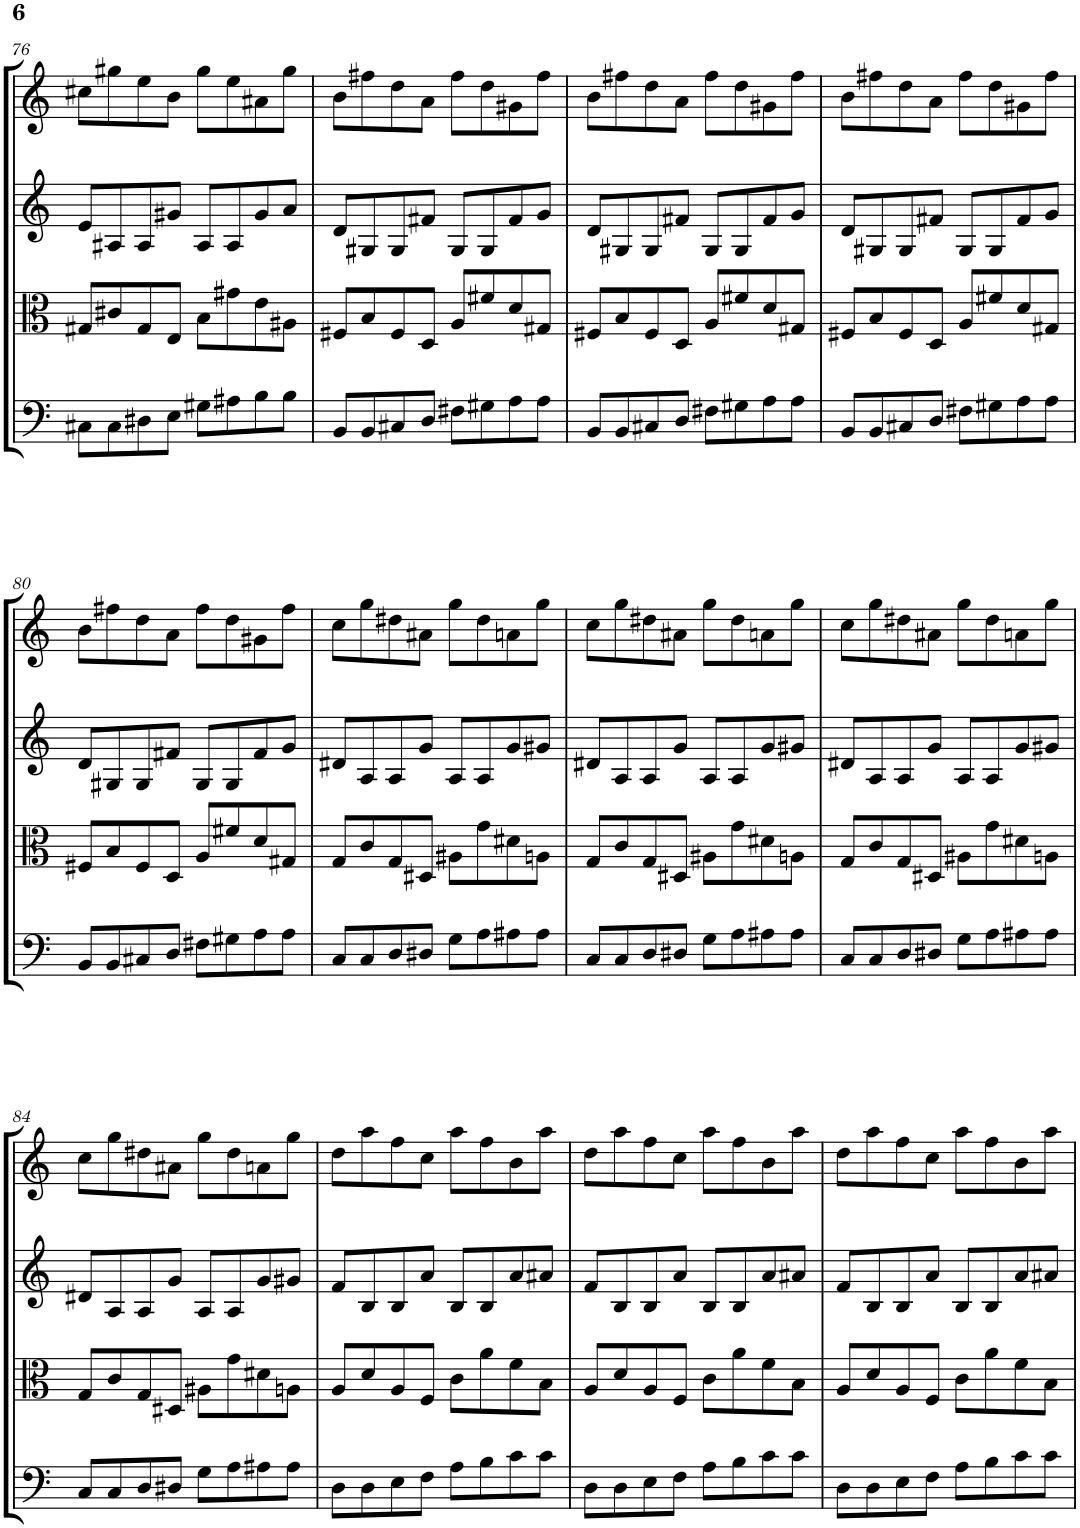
**kern	**kern	**kern	**kern
*part4	*part3	*part2	*part1
*staff4	*staff3	*staff2	*staff1
*I"Violoncello	*I"Viola	*I"Violin II	*I"Violin I
*I'Vc	*I'Vla	*I'Vln	*I'Vln
!!LO:PB:g=z
*clefF4	*clefC3	*clefG2	*clefG2
*k[]	*k[]	*k[]	*k[]
*M4/4	*M4/4	*M4/4	*M4/4
=76	=76	=76	=76
8C#X\L	8G#X/L	8e/L	8cc#X\L
8C#\	8c#X/	8A#X/	8gg#X\
8D#X\	8G#/	8A#/	8ee\
8E\J	8E/J	8g#X/J	8b\J
8G#X\L	8B\L	8A#/L	8gg#\L
8A#X\	8g#X\	8A#/	8ee\
8B\	8e\	8g#/	8a#X\
8B\J	8A#X\J	8a/J	8gg#\J
=77	=77	=77	=77
8BB/L	8F#X/L	8d/L	8b\L
8BB/	8B/	8G#X/	8ff#X\
8C#X/	8F#/	8G#/	8dd\
8D/J	8D/J	8f#X/J	8a\J
8F#X\L	8A/L	8G#/L	8ff#\L
8G#X\	8f#X/	8G#/	8dd\
8A\	8d/	8f#/	8g#X\
8A\J	8G#X/J	8g/J	8ff#\J
=78	=78	=78	=78
8BB/L	8F#X/L	8d/L	8b\L
8BB/	8B/	8G#X/	8ff#X\
8C#X/	8F#/	8G#/	8dd\
8D/J	8D/J	8f#X/J	8a\J
8F#X\L	8A/L	8G#/L	8ff#\L
8G#X\	8f#X/	8G#/	8dd\
8A\	8d/	8f#/	8g#X\
8A\J	8G#X/J	8g/J	8ff#\J
=79	=79	=79	=79
8BB/L	8F#X/L	8d/L	8b\L
8BB/	8B/	8G#X/	8ff#X\
8C#X/	8F#/	8G#/	8dd\
8D/J	8D/J	8f#X/J	8a\J
8F#X\L	8A/L	8G#/L	8ff#\L
8G#X\	8f#X/	8G#/	8dd\
8A\	8d/	8f#/	8g#X\
8A\J	8G#X/J	8g/J	8ff#\J
!!LO:LB:g=z
=80	=80	=80	=80
8BB/L	8F#X/L	8d/L	8b\L
8BB/	8B/	8G#X/	8ff#X\
8C#X/	8F#/	8G#/	8dd\
8D/J	8D/J	8f#X/J	8a\J
8F#X\L	8A/L	8G#/L	8ff#\L
8G#X\	8f#X/	8G#/	8dd\
8A\	8d/	8f#/	8g#X\
8A\J	8G#X/J	8g/J	8ff#\J
=81	=81	=81	=81
8C/L	8G/L	8d#X/L	8cc\L
8C/	8c/	8A/	8gg\
8D/	8G/	8A/	8dd#X\
8D#X/J	8D#X/J	8g/J	8a#X\J
8G\L	8A#X\L	8A/L	8gg\L
8A\	8g\	8A/	8dd#\
8A#X\	8d#X\	8g/	8an\
8A#\J	8An\J	8g#X/J	8gg\J
=82	=82	=82	=82
8C/L	8G/L	8d#X/L	8cc\L
8C/	8c/	8A/	8gg\
8D/	8G/	8A/	8dd#X\
8D#X/J	8D#X/J	8g/J	8a#X\J
8G\L	8A#X\L	8A/L	8gg\L
8A\	8g\	8A/	8dd#\
8A#X\	8d#X\	8g/	8an\
8A#\J	8An\J	8g#X/J	8gg\J
=83	=83	=83	=83
8C/L	8G/L	8d#X/L	8cc\L
8C/	8c/	8A/	8gg\
8D/	8G/	8A/	8dd#X\
8D#X/J	8D#X/J	8g/J	8a#X\J
8G\L	8A#X\L	8A/L	8gg\L
8A\	8g\	8A/	8dd#\
8A#X\	8d#X\	8g/	8an\
8A#\J	8An\J	8g#X/J	8gg\J
!!LO:LB:g=z
=84	=84	=84	=84
8C/L	8G/L	8d#X/L	8cc\L
8C/	8c/	8A/	8gg\
8D/	8G/	8A/	8dd#X\
8D#X/J	8D#X/J	8g/J	8a#X\J
8G\L	8A#X\L	8A/L	8gg\L
8A\	8g\	8A/	8dd#\
8A#X\	8d#X\	8g/	8an\
8A#\J	8An\J	8g#X/J	8gg\J
=85	=85	=85	=85
8D\L	8A/L	8f/L	8dd\L
8D\	8d/	8B/	8aa\
8E\	8A/	8B/	8ff\
8F\J	8F/J	8a/J	8cc\J
8A\L	8c\L	8B/L	8aa\L
8B\	8a\	8B/	8ff\
8c\	8f\	8a/	8b\
8c\J	8B\J	8a#X/J	8aa\J
=86	=86	=86	=86
8D\L	8A/L	8f/L	8dd\L
8D\	8d/	8B/	8aa\
8E\	8A/	8B/	8ff\
8F\J	8F/J	8a/J	8cc\J
8A\L	8c\L	8B/L	8aa\L
8B\	8a\	8B/	8ff\
8c\	8f\	8a/	8b\
8c\J	8B\J	8a#X/J	8aa\J
=87	=87	=87	=87
8D\L	8A/L	8f/L	8dd\L
8D\	8d/	8B/	8aa\
8E\	8A/	8B/	8ff\
8F\J	8F/J	8a/J	8cc\J
8A\L	8c\L	8B/L	8aa\L
8B\	8a\	8B/	8ff\
8c\	8f\	8a/	8b\
8c\J	8B\J	8a#X/J	8aa\J
=	=	=	=
*-	*-	*-	*-
